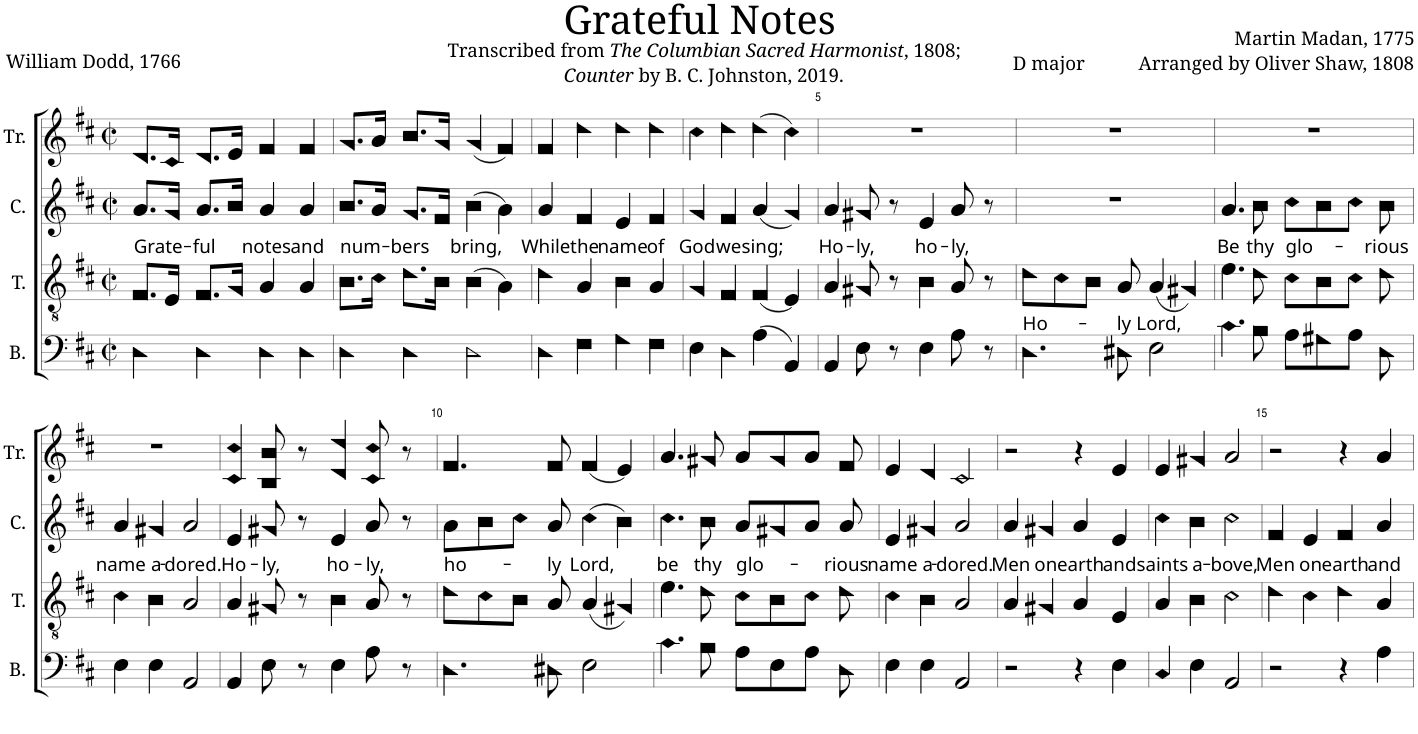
**kern	**kern	**text	**kern	**text	**kern
*part4	*part3	*part3	*part2	*part2	*part1
*staff4	*staff3	*staff3	*staff2	*staff2	*staff1
*I"B.	*I"T.	*	*I"C.	*	*I"Tr.
*I'B.	*I'T.	*	*I'C.	*	*I'Tr.
*clefF4	*clefGv2	*	*clefG2	*	*clefG2
*k[f#c#]	*k[f#c#]	*	*k[f#c#]	*	*k[f#c#]
*M2/2	*M2/2	*	*M2/2	*	*M2/2
*met(c|)	*met(c|)	*	*met(c|)	*	*met(c|)
=1	=1	=1	=1	=1	=1
!	!	!	!	!LO:LY:b	!
4D!\	8.F#!/L	.	8.a!/L	Grate-	8.d!/L
.	16E!/Jk	.	16g!/Jk	.	16c#!/Jk
!	!	!	!	!LO:LY:b	!
4D!\	8.F#!/L	.	8.a!/L	-ful	8.d!/L
.	16G!/Jk	.	16b!/Jk	.	16e!/Jk
!	!	!	!	!LO:LY:b	!
4D!\	4A!/	.	4a!/	notes	4f#!/
!	!	!	!	!LO:LY:b	!
4D!\	4A!/	.	4a!/	and	4f#!/
=2	=2	=2	=2	=2	=2
!	!	!	!	!LO:LY:b	!
4D!\	8.B!\L	.	8.b!/L	num-	8.g!/L
.	16c#!\Jk	.	16a!/Jk	.	16a!/Jk
!	!	!	!	!LO:LY:b	!
4D!\	8.d!\L	.	8.g!/L	-bers	8.b!/L
.	16B!\Jk	.	16f#!/Jk	.	16g!/Jk
!	!	!	!	!LO:LY:b	!
2D!\	(4B!\	.	(4b!\	bring,	(4g!/
.	4A!\)	.	4a!\)	.	4f#!/)
=3	=3	=3	=3	=3	=3
!	!	!	!	!LO:LY:b	!
4D!\	4d!\	.	4a!/	While	4f#!/
!	!	!	!	!LO:LY:b	!
4F#!\	4A!/	.	4f#!/	the	4dd!\
!	!	!	!	!LO:LY:b	!
4G!\	4B!\	.	4e!/	name	4dd!\
!	!	!	!	!LO:LY:b	!
4F#!\	4A!/	.	4f#!/	of	4dd!\
=4	=4	=4	=4	=4	=4
!	!	!	!	!LO:LY:b	!
4E!\	4G!/	.	4g!/	God	4cc#!\
!	!	!	!	!LO:LY:b	!
4D!\	4F#!/	.	4f#!/	we	4dd!\
!	!	!	!	!LO:LY:b	!
(4A!\	(4F#!/	.	(4a!/	sing;	(4dd!\
4AA!/)	4E!/)	.	4g!/)	.	4cc#!\)
=5	=5	=5	=5	=5	=5
!	!	!	!	!LO:LY:b	!
4AA!/	4A!/	.	4a!/	Ho-	1r
!	!	!	!	!LO:LY:b	!
8E!\	8G#X!/	.	8g#X!/	-ly,	.
8r	8r	.	8r	.	.
!	!	!	!	!LO:LY:b	!
4E!\	4B!\	.	4e!/	ho-	.
!	!	!	!	!LO:LY:b	!
8A!\	8A!/	.	8a!/	-ly,	.
8r	8r	.	8r	.	.
=6	=6	=6	=6	=6	=6
!	!	!LO:LY:b	!	!	!
4.D!\	8d!\L	Ho-	1r	.	1r
.	8c#!\	.	.	.	.
.	8B!\J	.	.	.	.
!	!	!LO:LY:b	!	!	!
8D#X!\	8A!/	-ly	.	.	.
!	!	!LO:LY:b	!	!	!
2E!\	(4A!/	Lord,	.	.	.
.	4G#X!/)	.	.	.	.
=7	=7	=7	=7	=7	=7
!	!	!	!	!LO:LY:b	!
4.c#!\	4.e!\	.	4.a!/	Be	1r
!	!	!	!	!LO:LY:b	!
8B!\	8d!\	.	8b!\	thy	.
!	!	!	!	!LO:LY:b	!
8A!\L	8c#!\L	.	8cc#!\L	glo-	.
8G#X!\	8B!\	.	8b!\	.	.
8A!\J	8c#!\J	.	8cc#!\J	.	.
!	!	!	!	!LO:LY:b	!
8D!\	8d!\	.	8b!\	-rious	.
!!LO:LB:g=z
=8	=8	=8	=8	=8	=8
!	!	!	!	!LO:LY:b	!
4E!\	4c#!\	.	4a!/	name	1r
!	!	!	!	!LO:LY:b	!
4E!\	4B!\	.	4g#X!/	a-	.
!	!	!	!	!LO:LY:b	!
2AA!/	2A!/	.	2a!/	-dored.	.
=9	=9	=9	=9	=9	=9
!	!	!	!	!LO:LY:b	!
4AA!/	4A!/	.	4e!/	Ho-	4c#!/ 4cc#!/
!	!	!	!	!LO:LY:b	!
8E!\	8G#X!/	.	8g#X!/	-ly,	8B!/ 8b!/
8r	8r	.	8r	.	8r
!	!	!	!	!LO:LY:b	!
4E!\	4B!\	.	4e!/	ho-	4d!/ 4dd!/
!	!	!	!	!LO:LY:b	!
8A!\	8A!/	.	8a!/	-ly,	8c#!/ 8cc#!/
8r	8r	.	8r	.	8r
=10	=10	=10	=10	=10	=10
!	!	!	!	!LO:LY:b	!
4.D!\	8d!\L	.	8a!\L	ho-	4.f#!/
.	8c#!\	.	8b!\	.	.
.	8B!\J	.	8cc#!\J	.	.
!	!	!	!	!LO:LY:b	!
8D#X!\	8A!/	.	8a!/	-ly	8f#!/
!	!	!	!	!LO:LY:b	!
2E!\	(4A!/	.	(4cc#!\	Lord,	(4f#!/
.	4G#X!/)	.	4b!\)	.	4e!/)
=11	=11	=11	=11	=11	=11
!	!	!	!	!LO:LY:b	!
4.c#!\	4.e!\	.	4.cc#!\	be	4.a!/
!	!	!	!	!LO:LY:b	!
8B!\	8d!\	.	8b!\	thy	8g#X!/
!	!	!	!	!LO:LY:b	!
8A!\L	8c#!\L	.	8a!/L	glo-	8a!/L
8E!\	8B!\	.	8g#X!/	.	8g#!/
8A!\J	8c#!\J	.	8a!/J	.	8a!/J
!	!	!	!	!LO:LY:b	!
8D!\	8d!\	.	8a!/	-rious	8f#!/
=12	=12	=12	=12	=12	=12
!	!	!	!	!LO:LY:b	!
4E!\	4c#!\	.	4e!/	name	4e!/
!	!	!	!	!LO:LY:b	!
4E!\	4B!\	.	4g#X!/	a-	4d!/
!	!	!	!	!LO:LY:b	!
2AA!/	2A!/	.	2a!/	-dored.	2c#!/
=13	=13	=13	=13	=13	=13
!	!	!	!	!LO:LY:b	!
2r	4A!/	.	4a!/	Men	2r
!	!	!	!	!LO:LY:b	!
.	4G#X!/	.	4g#X!/	on	.
!	!	!	!	!LO:LY:b	!
4r	4A!/	.	4a!/	earth	4r
!	!	!	!	!LO:LY:b	!
4E!\	4E!/	.	4e!/	and	4e!/
=14	=14	=14	=14	=14	=14
!	!	!	!	!LO:LY:b	!
4C#!/	4A!/	.	4cc#!\	saints	4e!/
!	!	!	!	!LO:LY:b	!
4E!\	4B!\	.	4b!\	a-	4g#X!/
!	!	!	!	!LO:LY:b	!
2AA!/	2c#!\	.	2cc#!\	-bove,	2a!/
=15	=15	=15	=15	=15	=15
!	!	!	!	!LO:LY:b	!
2r	4d!\	.	4f#!/	Men	2r
!	!	!	!	!LO:LY:b	!
.	4c#!\	.	4e!/	on	.
!	!	!	!	!LO:LY:b	!
4r	4d!\	.	4f#!/	earth	4r
!	!	!	!	!LO:LY:b	!
4A!\	4A!/	.	4a!/	and	4a!/
=	=	=	=	=	=
*-	*-	*-	*-	*-	*-
